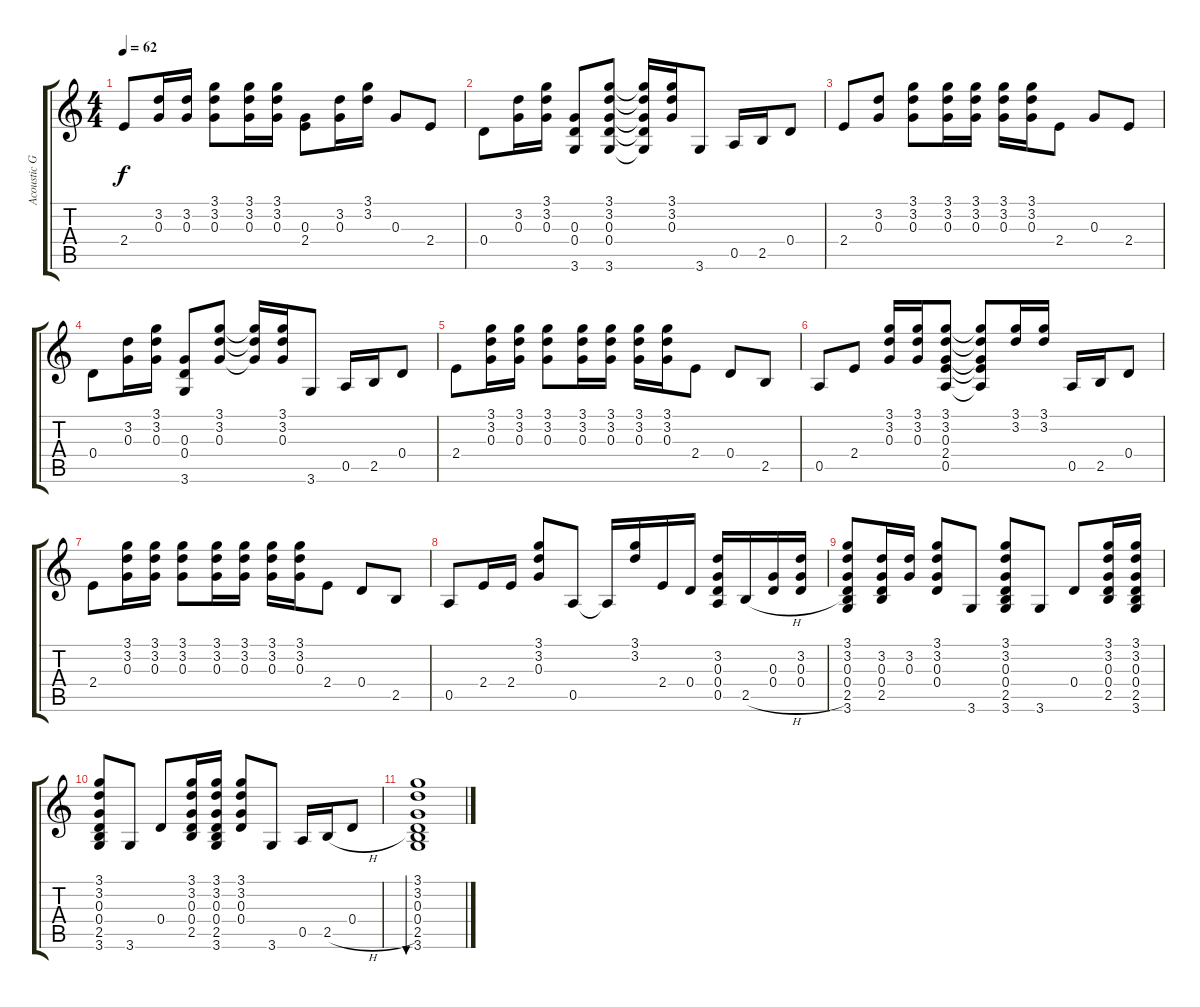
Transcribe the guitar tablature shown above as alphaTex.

\track ("Acoustic Guitar" "Acoustic G") {instrument acousticguitarsteel}
\staff {score tabs}
\tuning (E4 B3 G3 D3 A2 E2) {hide}
\ts (4 4)
\tempo 62
\clef g2
\ks c
2.4.8{dy f} (3.2 0.3).16 (3.2 0.3).16 (3.1 3.2 0.3).8 (3.1 3.2 0.3).16 (3.1 3.2 0.3).16 (0.3 2.4).8 (3.2 0.3).16 (3.1 3.2).16 0.3.8 2.4.8 |
0.4.8 (3.2 0.3).16 (3.1 3.2 0.3).16 (0.3 0.4 3.6).8 (3.1 3.2 0.3 0.4 3.6).8 (3.1{t} 3.2{t} 0.3{t} 0.4{t} 3.6{t}).16 (3.1 3.2 0.3).16 3.6.8 0.5.16 2.5.16 0.4.8 |
2.4.8 (3.2 0.3).8 (3.1 3.2 0.3).8 (3.1 3.2 0.3).16 (3.1 3.2 0.3).16 (3.1 3.2 0.3).16 (3.1 3.2 0.3).16 2.4.8 0.3.8 2.4.8 |
0.4.8 (3.2 0.3).16 (3.1 3.2 0.3).16 (0.3 0.4 3.6).8 (3.1 3.2 0.3).8 (3.1{t} 3.2{t} 0.3{t}).16 (3.1 3.2 0.3).16 3.6.8 0.5.16 2.5.16 0.4.8 |
2.4.8 (3.1 3.2 0.3).16 (3.1 3.2 0.3).16 (3.1 3.2 0.3).8 (3.1 3.2 0.3).16 (3.1 3.2 0.3).16 (3.1 3.2 0.3).16 (3.1 3.2 0.3).16 2.4.8 0.4.8 2.5.8 |
0.5.8 2.4.8 (3.1 3.2 0.3).16 (3.1 3.2 0.3).16 (3.1 3.2 0.3 2.4 0.5).8 (3.1{t} 3.2{t} 0.3{t} 2.4{t} 0.5{t}).8 (3.1 3.2).16 (3.1 3.2).16 0.5.16 2.5.16 0.4.8 |
2.4.8 (3.1 3.2 0.3).16 (3.1 3.2 0.3).16 (3.1 3.2 0.3).8 (3.1 3.2 0.3).16 (3.1 3.2 0.3).16 (3.1 3.2 0.3).16 (3.1 3.2 0.3).16 2.4.8 0.4.8 2.5.8 |
0.5.8 2.4.16 2.4.16 (3.1 3.2 0.3).8 0.5.8 0.5{t}.16 (3.1 3.2).16 2.4.16 0.4.16 (3.2 0.3 0.4 0.5).16 2.5{h}.16 (0.3 0.4).16 (3.2 0.3 0.4).16 |
(3.1 3.2 0.3 0.4 2.5 3.6).8 (3.2 0.3 0.4 2.5).16 (3.2 0.3).16 (3.1 3.2 0.3 0.4).8 3.6.8 (3.1 3.2 0.3 0.4 2.5 3.6).8 3.6.8 0.4.8 (3.1 3.2 0.3 0.4 2.5).16 (3.1 3.2 0.3 0.4 2.5 3.6).16 |
(3.1 3.2 0.3 0.4 2.5 3.6).8 3.6.8 0.4.8 (3.1 3.2 0.3 0.4 2.5).16 (3.1 3.2 0.3 0.4 2.5 3.6).16 (3.1 3.2 0.3 0.4).8 3.6.8 0.5.16 2.5{h}.16 0.4.8 |
(3.1 3.2 0.3 0.4 2.5 3.6).1{bu 240}
